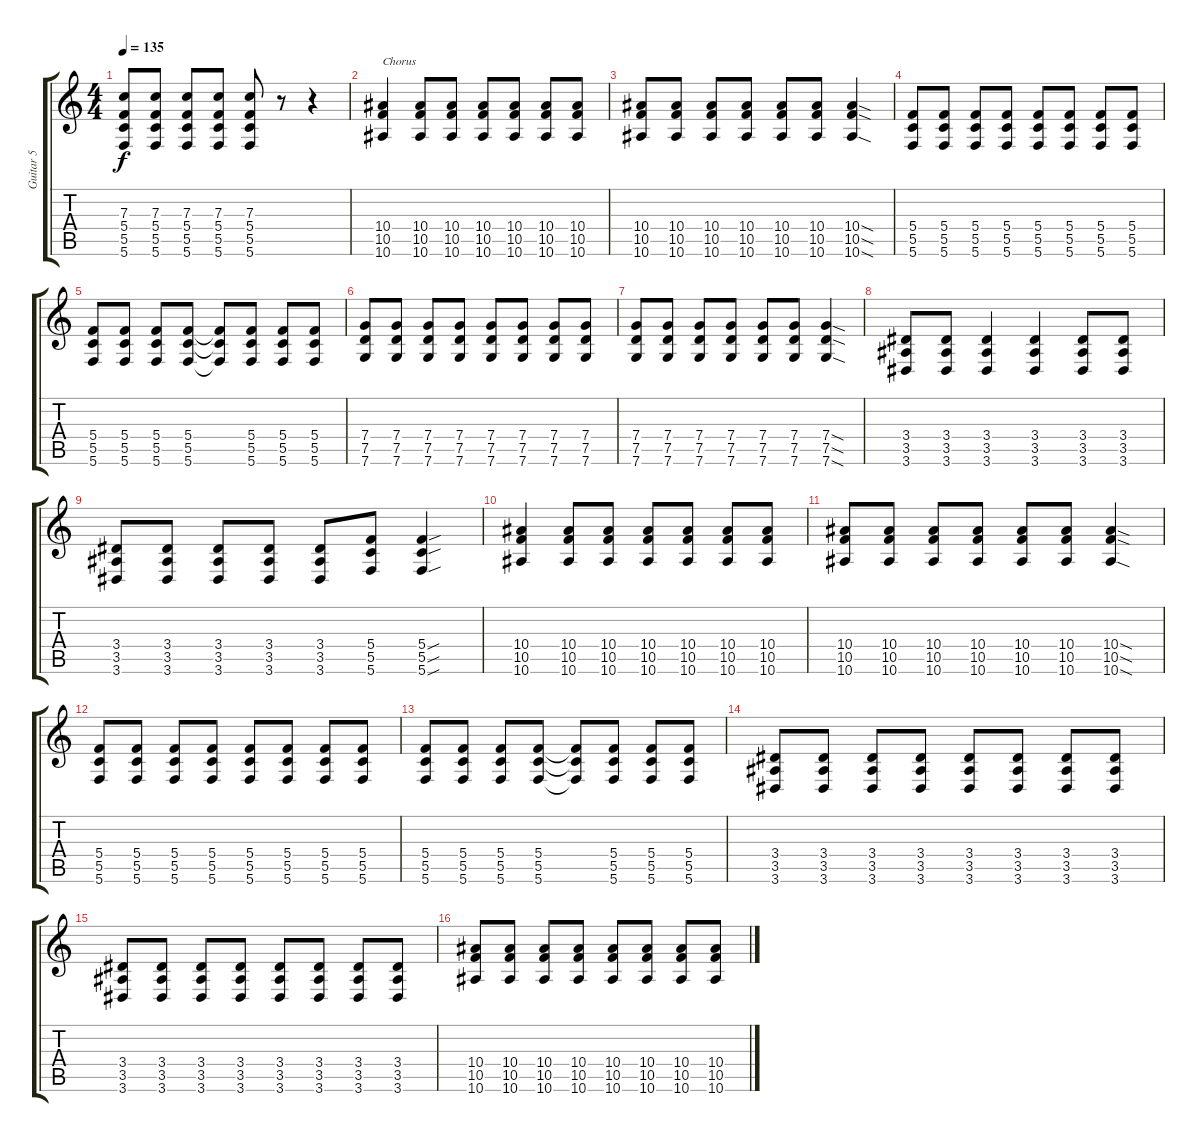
\track ("Guitar 5" "Guitar 5") {instrument distortionguitar}
\staff {score tabs}
\tuning (D4 A3 F3 C3 G2 C2) {hide}
\ts (4 4)
\tempo 135
\clef g2
\ks c
(7.3 5.4 5.5 5.6).8{dy f} (7.3 5.4 5.5 5.6).8 (7.3 5.4 5.5 5.6).8 (7.3 5.4 5.5 5.6).8 (7.3 5.4 5.5 5.6).8 r.8 r.4 |
(10.4 10.5 10.6).4{txt "Chorus"} (10.4 10.5 10.6).8 (10.4 10.5 10.6).8 (10.4 10.5 10.6).8 (10.4 10.5 10.6).8 (10.4 10.5 10.6).8 (10.4 10.5 10.6).8 |
(10.4 10.5 10.6).8 (10.4 10.5 10.6).8 (10.4 10.5 10.6).8 (10.4 10.5 10.6).8 (10.4 10.5 10.6).8 (10.4 10.5 10.6).8 (10.4{sod} 10.5{sod} 10.6{sod}).4 |
(5.4 5.5 5.6).8 (5.4 5.5 5.6).8 (5.4 5.5 5.6).8 (5.4 5.5 5.6).8 (5.4 5.5 5.6).8 (5.4 5.5 5.6).8 (5.4 5.5 5.6).8 (5.4 5.5 5.6).8 |
(5.4 5.5 5.6).8 (5.4 5.5 5.6).8 (5.4 5.5 5.6).8 (5.4 5.5 5.6).8 (5.4{t} 5.5{t} 5.6{t}).8 (5.4 5.5 5.6).8 (5.4 5.5 5.6).8 (5.4 5.5 5.6).8 |
(7.4 7.5 7.6).8 (7.4 7.5 7.6).8 (7.4 7.5 7.6).8 (7.4 7.5 7.6).8 (7.4 7.5 7.6).8 (7.4 7.5 7.6).8 (7.4 7.5 7.6).8 (7.4 7.5 7.6).8 |
(7.4 7.5 7.6).8 (7.4 7.5 7.6).8 (7.4 7.5 7.6).8 (7.4 7.5 7.6).8 (7.4 7.5 7.6).8 (7.4 7.5 7.6).8 (7.4{sod} 7.5{sod} 7.6{sod}).4 |
(3.4 3.5 3.6).8 (3.4 3.5 3.6).8 (3.4 3.5 3.6).4 (3.4 3.5 3.6).4 (3.4 3.5 3.6).8 (3.4 3.5 3.6).8 |
(3.4 3.5 3.6).8 (3.4 3.5 3.6).8 (3.4 3.5 3.6).8 (3.4 3.5 3.6).8 (3.4 3.5 3.6).8 (5.4 5.5 5.6).8 (5.4{sou} 5.5{sou} 5.6{sou}).4 |
(10.4 10.5 10.6).4 (10.4 10.5 10.6).8 (10.4 10.5 10.6).8 (10.4 10.5 10.6).8 (10.4 10.5 10.6).8 (10.4 10.5 10.6).8 (10.4 10.5 10.6).8 |
(10.4 10.5 10.6).8 (10.4 10.5 10.6).8 (10.4 10.5 10.6).8 (10.4 10.5 10.6).8 (10.4 10.5 10.6).8 (10.4 10.5 10.6).8 (10.4{sod} 10.5{sod} 10.6{sod}).4 |
(5.4 5.5 5.6).8 (5.4 5.5 5.6).8 (5.4 5.5 5.6).8 (5.4 5.5 5.6).8 (5.4 5.5 5.6).8 (5.4 5.5 5.6).8 (5.4 5.5 5.6).8 (5.4 5.5 5.6).8 |
(5.4 5.5 5.6).8 (5.4 5.5 5.6).8 (5.4 5.5 5.6).8 (5.4 5.5 5.6).8 (5.4{t} 5.5{t} 5.6{t}).8 (5.4 5.5 5.6).8 (5.4 5.5 5.6).8 (5.4 5.5 5.6).8 |
(3.4 3.5 3.6).8 (3.4 3.5 3.6).8 (3.4 3.5 3.6).8 (3.4 3.5 3.6).8 (3.4 3.5 3.6).8 (3.4 3.5 3.6).8 (3.4 3.5 3.6).8 (3.4 3.5 3.6).8 |
(3.4 3.5 3.6).8 (3.4 3.5 3.6).8 (3.4 3.5 3.6).8 (3.4 3.5 3.6).8 (3.4 3.5 3.6).8 (3.4 3.5 3.6).8 (3.4 3.5 3.6).8 (3.4 3.5 3.6).8 |
(10.4 10.5 10.6).8 (10.4 10.5 10.6).8 (10.4 10.5 10.6).8 (10.4 10.5 10.6).8 (10.4 10.5 10.6).8 (10.4 10.5 10.6).8 (10.4 10.5 10.6).8 (10.4 10.5 10.6).8
